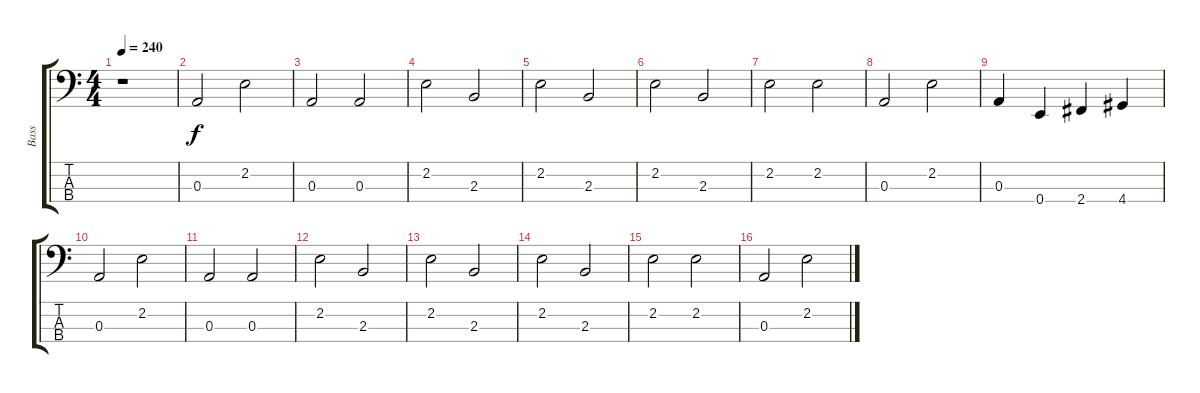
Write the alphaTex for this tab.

\track ("Bass" "Bass") {instrument electricbassfinger}
\staff {score tabs}
\tuning (G2 D2 A1 E1) {hide}
\ts (4 4)
\tempo 240
\clef f4
\ks c
r.1{dy f instrument electricbassfinger} |
0.3.2 2.2.2 |
0.3.2 0.3.2 |
2.2.2 2.3.2 |
2.2.2 2.3.2 |
2.2.2 2.3.2 |
2.2.2 2.2.2 |
0.3.2 2.2.2 |
0.3.4 0.4.4 2.4.4 4.4.4 |
0.3.2 2.2.2 |
0.3.2 0.3.2 |
2.2.2 2.3.2 |
2.2.2 2.3.2 |
2.2.2 2.3.2 |
2.2.2 2.2.2 |
0.3.2 2.2.2
